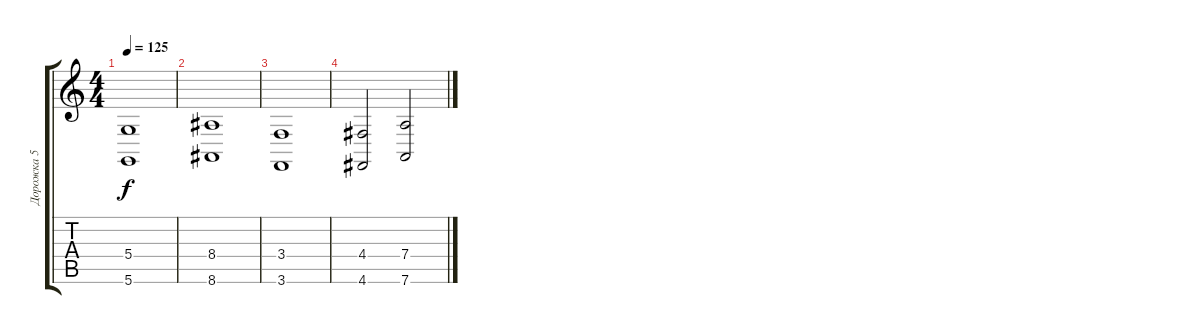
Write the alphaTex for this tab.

\track ("Дорожка 5" "Дорожка 5") {instrument synthstrings2}
\staff {score tabs}
\tuning (E4 B3 G3 D3 A2 D2) {hide}
\ts (4 4)
\tempo 125
\clef g2
\ks c
(5.4 5.6).1{dy f} |
(8.4 8.6).1 |
(3.4 3.6).1 |
(4.4 4.6).2 (7.4 7.6).2
